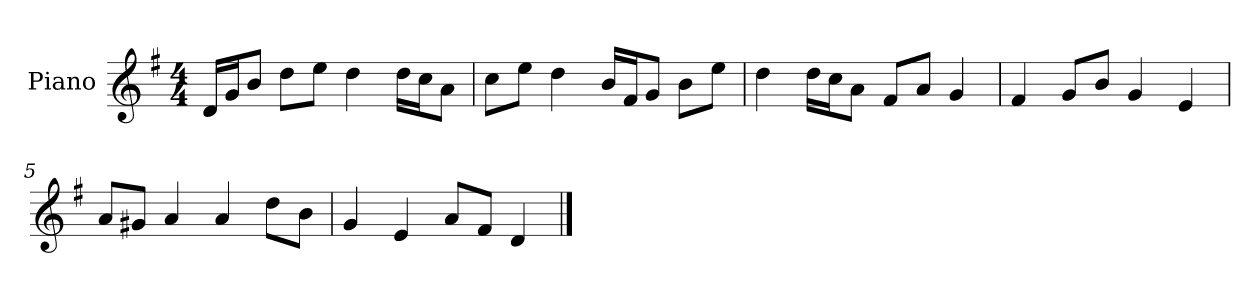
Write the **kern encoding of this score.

**kern
*part1
*staff1
*I"Piano
*I'P-no
*clefG2
*k[f#]
*M4/4
*MM90
=1
16d/LL
16g/J
8b/J
8dd\L
8ee\J
4dd\
16dd\LL
16cc\J
8a\J
=2
8cc\L
8ee\J
4dd\
16b/LL
16f#/J
8g/J
8b\L
8ee\J
=3
4dd\
16dd\LL
16cc\J
8a\J
8f#/L
8a/J
4g/
=4
4f#/
8g/L
8b/J
4g/
4e/
=5
8a/L
8g#X/J
4a/
4a/
8dd\L
8b\J
!!LO:LB:g=z
=6
4g/
4e/
8a/L
8f#/J
4d/
==
*-
